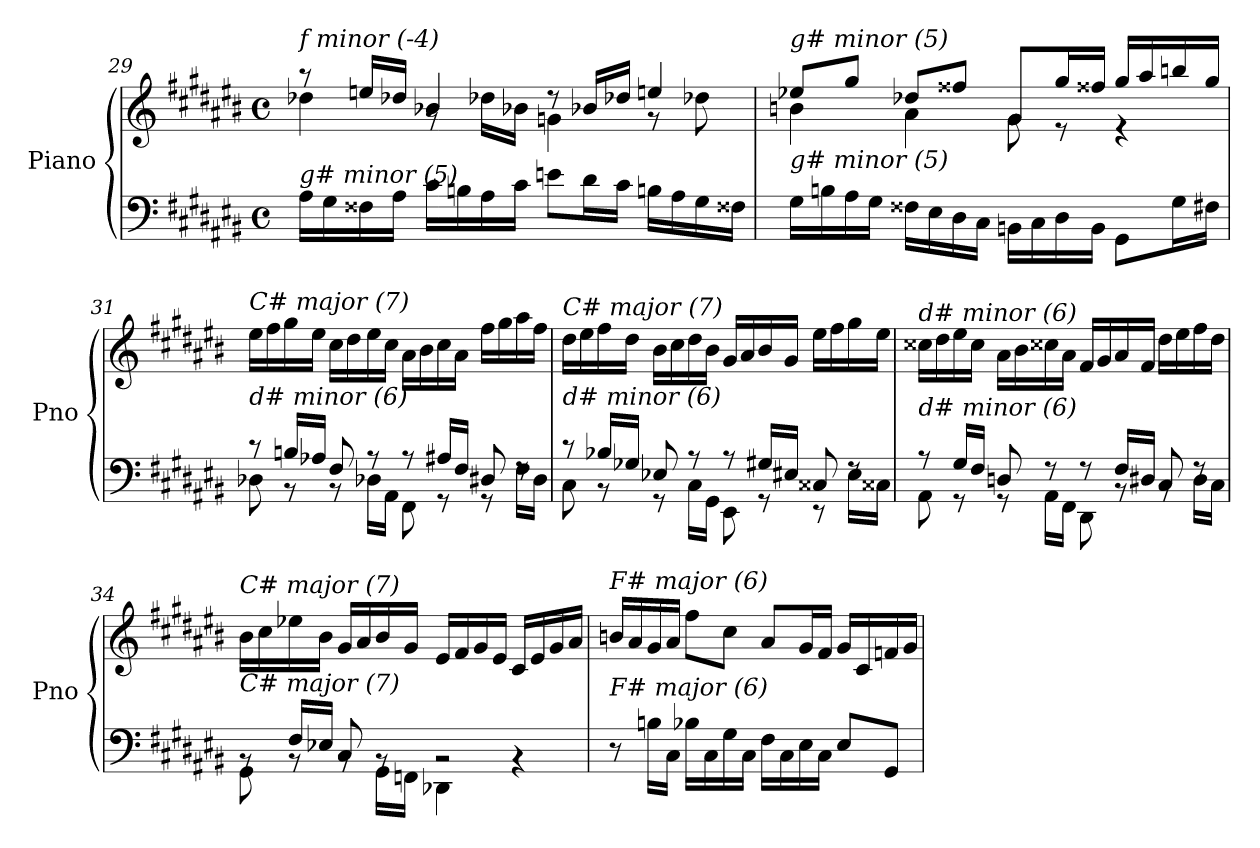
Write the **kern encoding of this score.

**kern	**kern
*part1	*part1
*staff2	*staff1
*I"Piano	*
*I'Pno	*
!!LO:LB:g=z
*clefF4	*clefG2
*k[f#c#g#d#a#e#b#]	*k[f#c#g#d#a#e#b#]
*M4/4	*M4/4
*met(c)	*met(c)
=29	=29
*	*^
!	!LO:TX:i:t=f minor (-4)	!
!LO:TX:i:t=g# minor (5)	!	!
16A#\LL	8r	4dd-Xi\
16G#\	.	.
16F##X\	16een/LL	.
16A#\JJ	16dd-Xi/JJ	.
16c#\LL	4b-Xi/	8rg
16Bn\	.	.
16A#\	.	16dd-Xi\LL
16c#\JJ	.	16b-Xi\JJ
8en\L	8r	4gni\
16d#j\L	16b-Xi/LL	.
16c#\JJ	16dd-Xi/JJ	.
16Bn\LL	4een/	8r
16A#\	.	.
16G#\	.	8dd-Xi\
16F##X\JJ	.	.
=30	=30	=30
!	!LO:TX:i:t=g# minor (5)	!
!LO:TX:i:t=g# minor (5)	!	!
16G#\LL	8ee-Xi/L	4bn\
16Bn\	.	.
16A#\	8gg#/J	.
16G#\JJ	.	.
16F##X\LL	8dd-Xi/L	4a#\
16E#j\	.	.
16D#\	8ff##X/J	.
16C#\JJ	.	.
16BBn\LL	8g#/L	8g#\
16C#\	.	.
16D#\	16gg#/L	8r
16BB\JJ	16ff##X/JJ	.
8GG#\L	16gg#/LL	4r
.	16aa#/	.
16G#\L	16bbn/	.
16F#i\JJ	16gg#/JJ	.
*	*v	*v
!!LO:PB:g=z
=31	=31
*^	*
!	!	!LO:TX:i:t=C# major (7)
!LO:TX:i:t=d# minor (6)	!	!
8r	8D-Xi\	16ee#\LL
.	.	16ff#\
16Bn/LL	8r	16gg#\
16A-Xi/JJ	.	16ee#\JJ
8F#i/	8r	16cc#\LL
.	.	16dd#\
8r	16D-Xi\LL	16ee#\
.	16AA#\JJ	16cc#\JJ
8r	8FF#\	16a#\LL
.	.	16b#\
16A#/LL	8r	16cc#\
16F#/JJ	.	16a#\JJ
8D#/	8r	16ff#\LL
.	.	16gg#\
8rF	16F#\LL	16aa#\
.	16D#\JJ	16ff#\JJ
=32	=32	=32
!	!	!LO:TX:i:t=C# major (7)
!LO:TX:i:t=d# minor (6)	!	!
8r	8C#i\	16dd#\LL
.	.	16ee#\
16B-Xi/LL	8r	16ff#\
16G-Xi/JJ	.	16dd#\JJ
8E-Xi/	8r	16b#\LL
.	.	16cc#\
8r	16C#i\LL	16dd#\
.	16GG#\JJ	16b#\JJ
8r	8EE#\	16g#/LL
.	.	16a#/
16G#/LL	8r	16b#/
16E#/JJ	.	16g#/JJ
8C##X/	8r	16ee#\LL
.	.	16ff#\
8rF	16E#\LL	16gg#\
.	16C##X\JJ	16ee#\JJ
=33	=33	=33
!	!	!LO:TX:i:t=d# minor (6)
!LO:TX:i:t=d# minor (6)	!	!
8r	8AA#\	16cc##X\LL
.	.	16dd#\
16G#/LL	8r	16ee#\
16F#i/JJ	.	16cc##\JJ
8Dni/	8r	16a#\LL
.	.	16b#\
8r	16AA#\LL	16cc##X\
.	16FF#\JJ	16a#\JJ
8r	8DD#\	16f#/LL
.	.	16g#/
16F#/LL	8rBB	16a#/
16D#/JJ	.	16f#/JJ
8C#i/	8rBB	16dd#\LL
.	.	16ee#\
8rF	16D#\LL	16ff#\
.	16C#i\JJ	16dd#\JJ
!!LO:LB:g=z
=34	=34	=34
!	!	!LO:TX:i:t=C# major (7)
!LO:TX:i:t=C# major (7)	!	!
8rBB	8GG#\	16b#\LL
.	.	16cc#\
16F#/LL	8rBB	16ee-Xi\
16E-Xi/JJ	.	16b#\JJ
8C#i/	8rBB	16g#/LL
.	.	16a#/
8rBB	16GG#\LL	16b#/
.	16FFni\JJ	16g#/JJ
2rBB	4DD-Xi\	16e#/LL
.	.	16f#/
.	.	16g#/
.	.	16e#/JJ
.	4rBB	16c#/LL
.	.	16e#/
.	.	16g#/
.	.	16a#/JJ
*v	*v	*
=35	=35
!	!LO:TX:i:t=F# major (6)
!LO:TX:i:t=F# major (6)	!
8r	16bn/LL
.	16a#/
16Bn\LL	16g#/
16C#\JJ	16a#/JJ
16B-Xi\LL	8ff#\L
16C#\	.
16G#\	8cc#\J
16C#\JJ	.
16F#\LL	8a#/L
16C#\	.
16E#\	16g#/L
16C#\JJ	16f#/JJ
8E#/L	16g#/LL
.	16c#/
8GG#/J	16fni/
.	16g#/JJ
=	=
*-	*-
